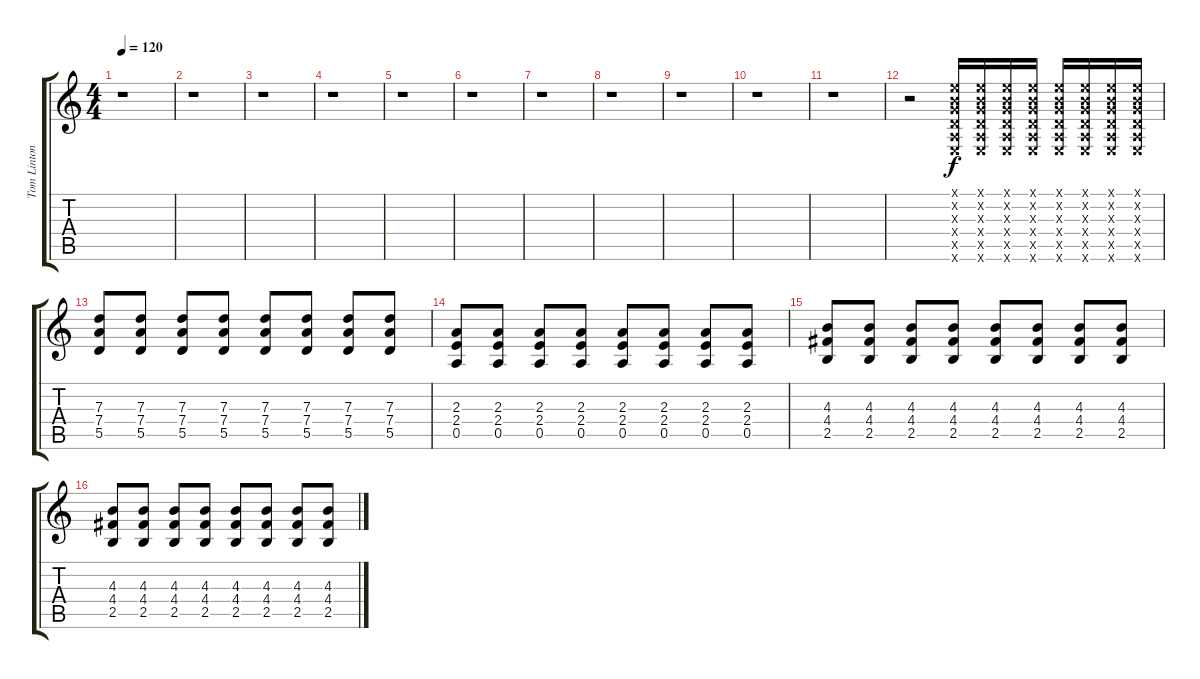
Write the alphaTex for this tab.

\track ("Tom Linton (Distorted Guitar)" "Tom Linton") {instrument distortionguitar}
\staff {score tabs}
\tuning (E4 B3 G3 D3 A2 E2) {hide}
\ts (4 4)
\tempo 120
\clef g2
\ks c
r.1{dy f} |
r.1 |
r.1 |
r.1 |
r.1 |
r.1 |
r.1 |
r.1 |
r.1 |
r.1 |
r.1 |
r.2 (0.1{x} 0.2{x} 0.3{x} 0.4{x} 0.5{x} 0.6{x}).16 (0.1{x} 0.2{x} 0.3{x} 0.4{x} 0.5{x} 0.6{x}).16 (0.1{x} 0.2{x} 0.3{x} 0.4{x} 0.5{x} 0.6{x}).16 (0.1{x} 0.2{x} 0.3{x} 0.4{x} 0.5{x} 0.6{x}).16 (0.1{x} 0.2{x} 0.3{x} 0.4{x} 0.5{x} 0.6{x}).16 (0.1{x} 0.2{x} 0.3{x} 0.4{x} 0.5{x} 0.6{x}).16 (0.1{x} 0.2{x} 0.3{x} 0.4{x} 0.5{x} 0.6{x}).16 (0.1{x} 0.2{x} 0.3{x} 0.4{x} 0.5{x} 0.6{x}).16 |
(7.3 7.4 5.5).8 (7.3 7.4 5.5).8 (7.3 7.4 5.5).8 (7.3 7.4 5.5).8 (7.3 7.4 5.5).8 (7.3 7.4 5.5).8 (7.3 7.4 5.5).8 (7.3 7.4 5.5).8 |
(2.3 2.4 0.5).8 (2.3 2.4 0.5).8 (2.3 2.4 0.5).8 (2.3 2.4 0.5).8 (2.3 2.4 0.5).8 (2.3 2.4 0.5).8 (2.3 2.4 0.5).8 (2.3 2.4 0.5).8 |
(4.3 4.4 2.5).8 (4.3 4.4 2.5).8 (4.3 4.4 2.5).8 (4.3 4.4 2.5).8 (4.3 4.4 2.5).8 (4.3 4.4 2.5).8 (4.3 4.4 2.5).8 (4.3 4.4 2.5).8 |
(4.3 4.4 2.5).8 (4.3 4.4 2.5).8 (4.3 4.4 2.5).8 (4.3 4.4 2.5).8 (4.3 4.4 2.5).8 (4.3 4.4 2.5).8 (4.3 4.4 2.5).8 (4.3 4.4 2.5).8
